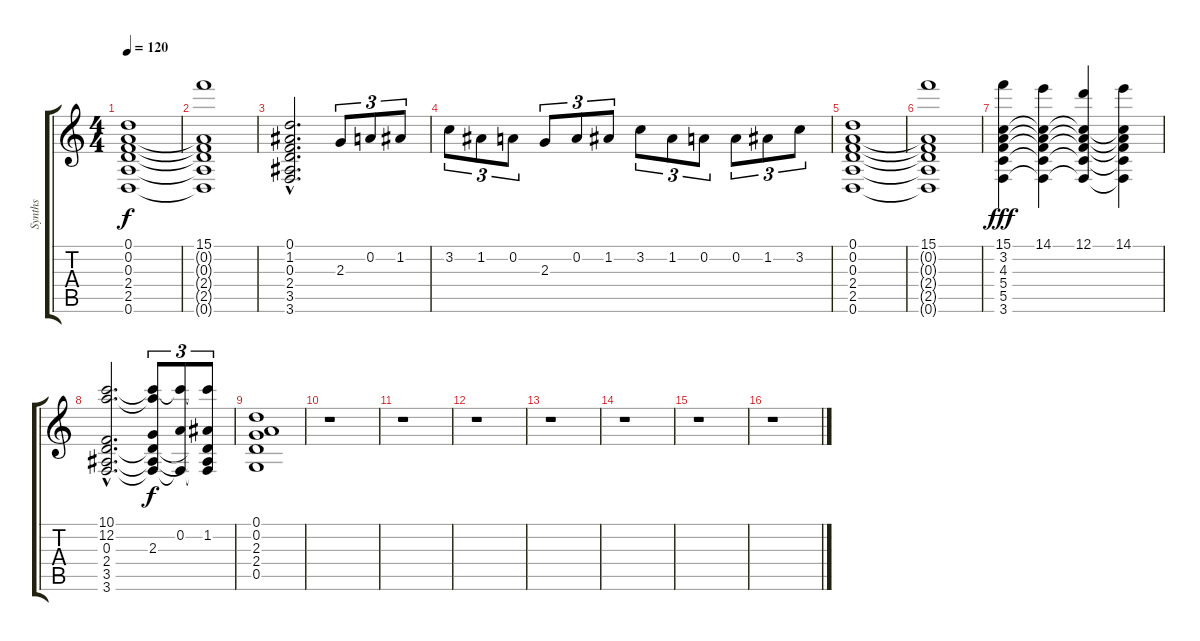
\track ("Synths" "Synths") {instrument stringensemble1}
\staff {score tabs}
\tuning (D5 A4 F4 C4 G3 D3) {hide}
\ts (4 4)
\tempo 120
\clef g2
\ks c
(0.1 0.2 0.3 2.4 2.5 0.6).1{dy f} |
(15.1 0.2{t} 0.3{t} 2.4{t} 2.5{t} 0.6{t}).1 |
(0.1{hac} 1.2{hac} 0.3{hac} 2.4{hac} 3.5{hac} 3.6{hac}).2{d} 2.3.8{tu (3 2) instrument pizzicatostrings} 0.2.8{tu (3 2)} 1.2.8{tu (3 2)} |
3.2.8{tu (3 2)} 1.2.8{tu (3 2)} 0.2.8{tu (3 2)} 2.3.8{tu (3 2)} 0.2.8{tu (3 2)} 1.2.8{tu (3 2)} 3.2.8{tu (3 2)} 1.2.8{tu (3 2)} 0.2.8{tu (3 2)} 0.2.8{tu (3 2)} 1.2.8{tu (3 2)} 3.2.8{tu (3 2)} |
(0.1 0.2 0.3 2.4 2.5 0.6).1{instrument stringensemble1} |
(15.1 0.2{t} 0.3{t} 2.4{t} 2.5{t} 0.6{t}).1{instrument tremolostrings} |
(15.1 3.2 4.3 5.4 5.5 3.6).4{dy fff} (14.1 3.2{t} 4.3{t} 5.4{t} 5.5{t} 3.6{t}).4 (12.1 3.2{t} 4.3{t} 5.4{t} 5.5{t} 3.6{t}).4 (14.1 3.2{t} 4.3{t} 5.4{t} 5.5{t} 3.6{t}).4 |
(10.1{hac} 12.2{hac} 0.3{hac} 2.4{hac} 3.5{hac} 3.6{hac}).2{d} (10.1{t} 12.2{t} 2.3 2.4{t} 3.5{t} 3.6{t}).8{tu (3 2) dy f instrument pizzicatostrings} (10.1{t} 0.2 3.6{t}).8{tu (3 2)} (10.1{t} 1.2 2.4{t} 3.5{t} 3.6{t}).8{tu (3 2)} |
(0.1 0.2 2.3 2.4 0.5).1 |
r.1 |
r.1 |
r.1 |
r.1 |
r.1 |
r.1 |
r.1
